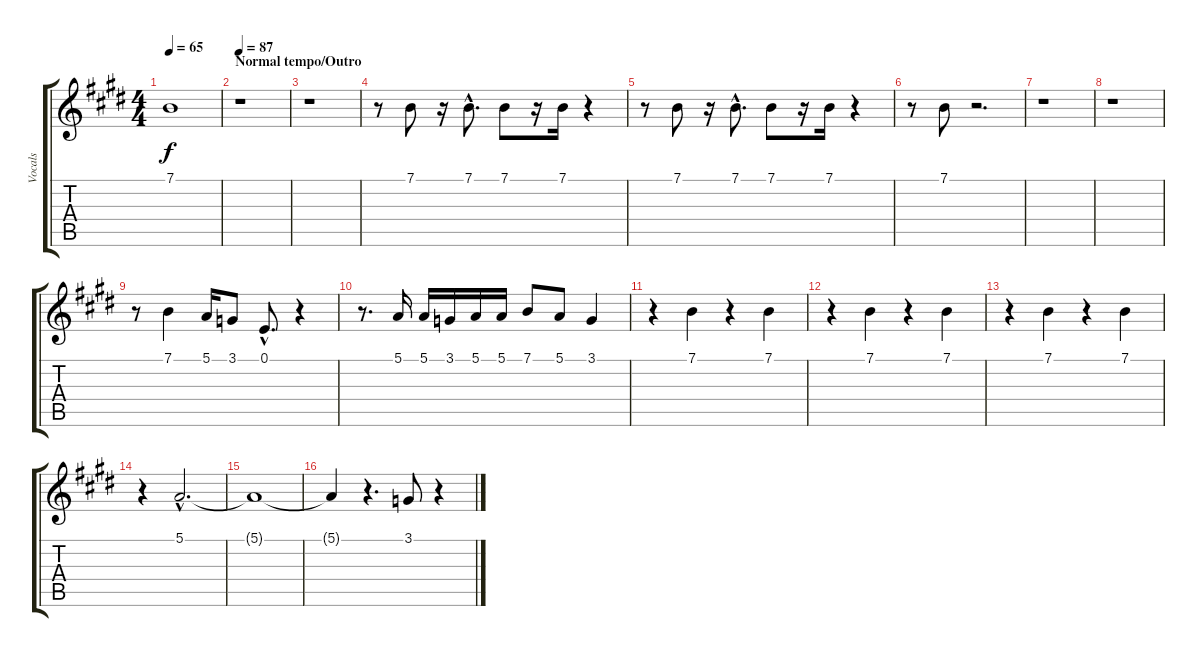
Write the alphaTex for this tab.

\track ("Vocals" "Vocals") {instrument oboe}
\staff {score tabs}
\tuning (E4 B3 G3 D3 A2 E2) {hide}
\ts (4 4)
\tempo 65
\clef g2
\ks e
7.1{t}.1{dy f balance 15} |
\section ("" "Normal tempo/Outro")
\tempo 87
r.1{balance 8} |
r.1 |
r.8 7.1.8 r.16 7.1{hac}.8{d} 7.1.8 r.16 7.1.16 r.4 |
r.8 7.1.8 r.16 7.1{hac}.8{d} 7.1.8 r.16 7.1.16 r.4 |
r.8 7.1.8 r.2{d} |
r.1 |
r.1 |
r.8 7.1.4 5.1.16 3.1.8 0.1{hac}.8{d} r.4 |
r.8{d} 5.1.16 5.1.16 3.1.16 5.1.16 5.1.16 7.1.8 5.1.8 3.1.4 |
r.4 7.1.4 r.4 7.1.4 |
r.4 7.1.4 r.4 7.1.4 |
r.4 7.1.4 r.4 7.1.4 |
r.4 5.1{hac}.2{d} |
5.1{t}.1 |
5.1{t}.4 r.4{d} 3.1.8 r.4
